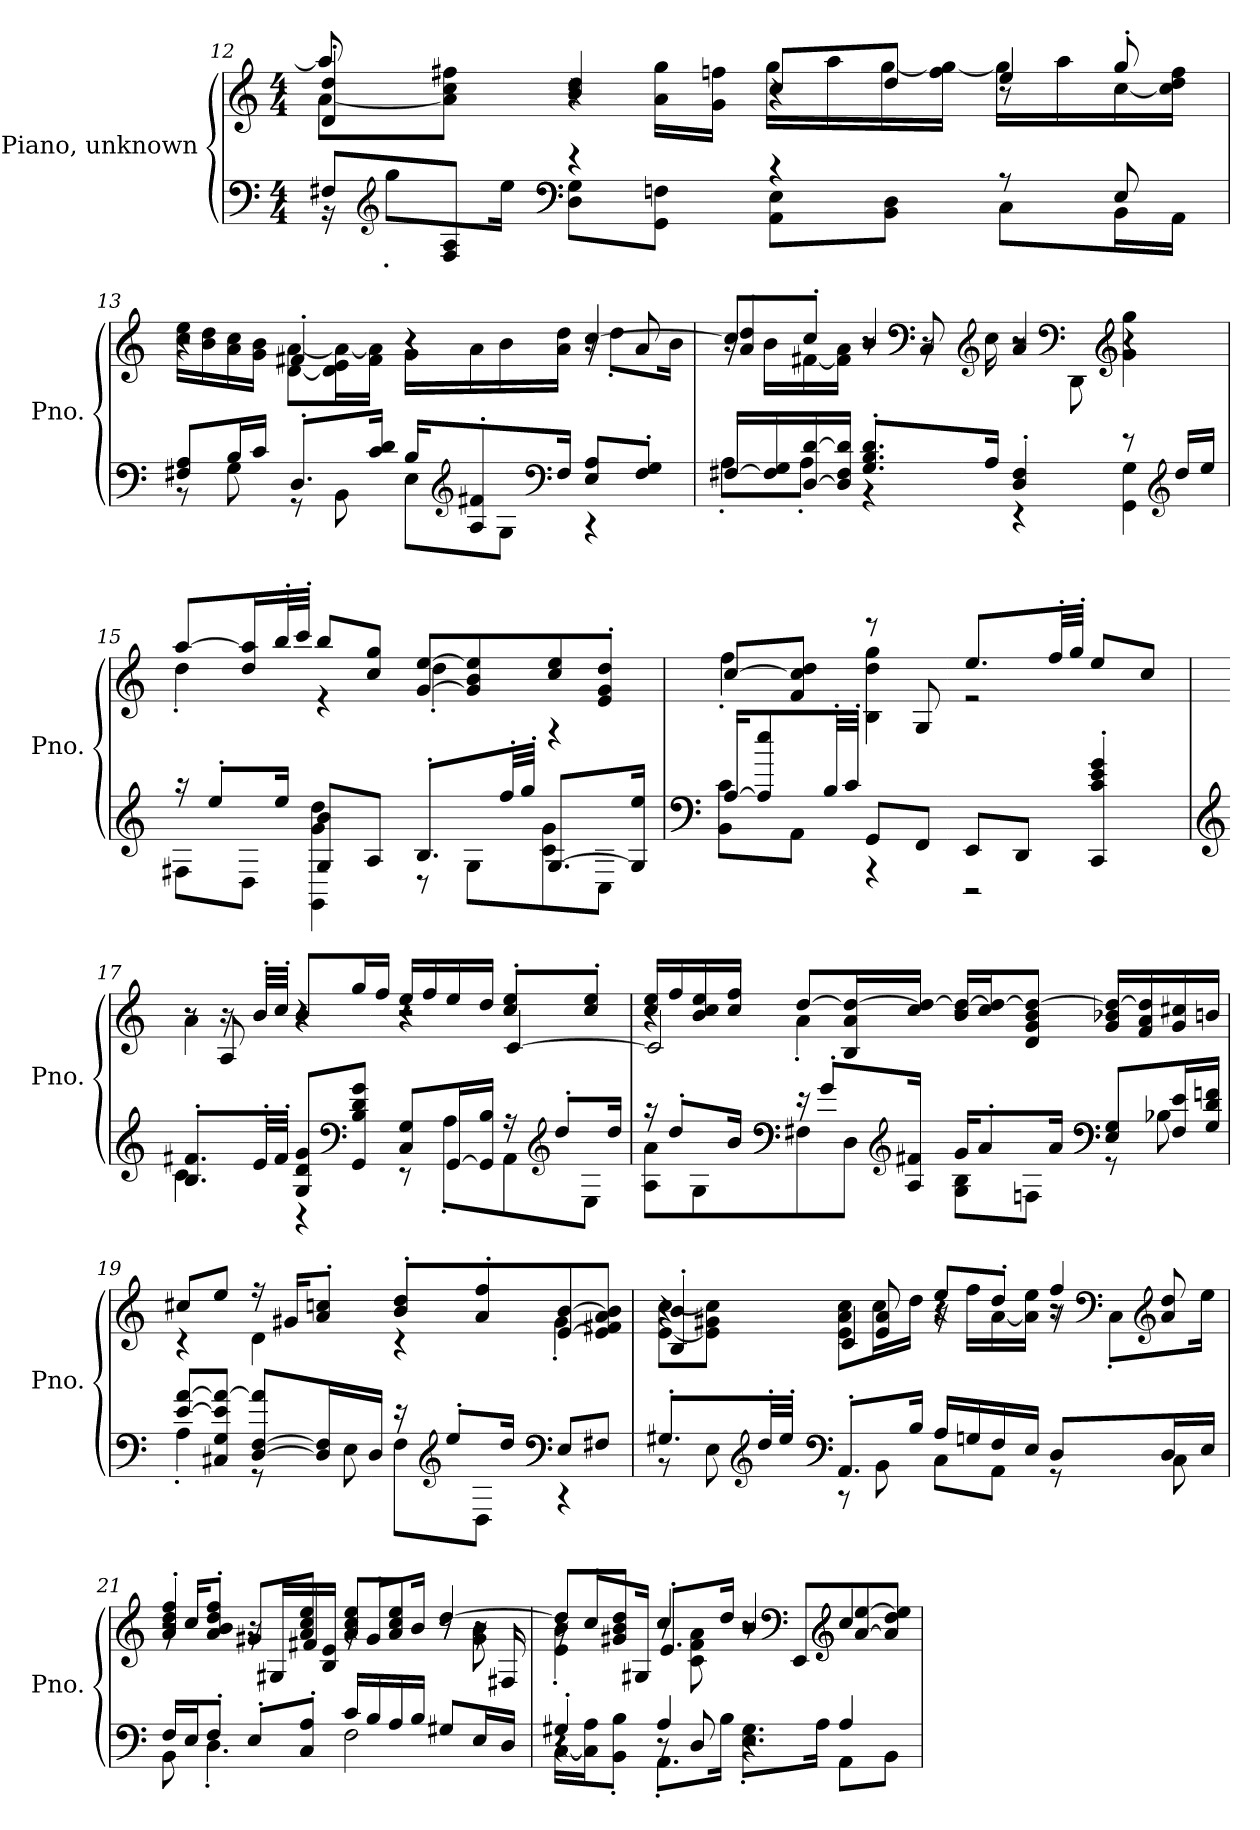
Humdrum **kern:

**kern	**kern
*part1	*part1
*staff2	*staff1
*I"Piano, unknown	*
*I'Pno.	*
!!LO:LB:g=z
*clefF4	*clefG2
*k[]	*k[]
*M4/4	*M4/4
=12	=12
*^	*^
*	*	*	*^
8F#X/L	16r	4d/' 4dd/'	[8a\L	8aa/]
*clefG2	*	*	*	*
.	8gg'\L	.	.	.
8F#/ 8A/J	.	.	8a\] 8cc\ 8ff#X\J	8r
.	16ee\Jk	.	.	.
*clefF4	*	*	*	*
4r	8D\ 8G\L	4b/ 4dd/	8r	4r
.	8GG\ 8Fn\J	.	16a\ 16gg\LL	.
.	.	.	16g\ 16ffn\JJ	.
4r	8AA\ 8E\L	8cc/L	16gg\LL	4r
.	.	.	16aa\	.
.	8BB\ 8D\J	8dd/J	[16gg\	.
.	.	.	16ff\ 16gg\_JJ	.
8r	8C\L	4ee/	16gg\LL]	8r
.	.	.	16aa\	.
8E/	16BB\L	.	[16cc\	8gg'/
.	16AA\JJ	.	16cc\] 16dd\ 16ff\JJ	.
!!LO:LB:g=z	!!	!!
=13	=13	=13	=13	=13
8F#X/ 8A/L	8r	4r	16cc\ 16ee\LL	2r
.	.	.	16b\ 16dd\	.
16B/L	8G\	.	16a\ 16cc\	.
16c/JJ	.	.	16g\ 16b\JJ	.
8.D'/L	8r	4f#X'/	[8d\ [8a\L	.
.	8BB\	.	16d\] 16e\ 16a\_L	.
16c/ 16d/Jk	.	.	16f#\ 16a\]JJ	.
16B/KL	8E\L	4r	16g\LL	4r
*clefG2	*	*	*	*
8A/' 8f#X/'	.	.	16a\	.
.	8G\J	.	16b\	.
*clefF4	*	*	*	*
16F#/Jk	.	.	16a\ 16dd\JJ	.
8E/ 8A/L	4r	[4cc/	16r	8r
.	.	.	8dd'\L	.
8F#/' 8G/'J	.	.	.	8a/
.	.	.	16b\Jk	.
!!LO:LB:g=z	!!	!!
=14	=14	=14	=14	=14
[16F#X/LL	8A'\L	8cc/L]	16r	4a/' 4dd/'
16F#/] 16G/	.	.	16b\LL	.
[16D/ [16d/	8A'\J	8cc'/J	[16f#X\	.
16D/] 16F#/ 16d/]JJ	.	.	16f#\] 16a\JJ	.
8.G/' 8.B/' 8.d/'L	4r	4b/	8r	8r
*	*	*clefF4	*	*
.	.	.	16r	8C/
*	*	*clefG2	*	*
16A/Jk	.	.	16cc\	.
4D/' 4F#/'	4r	4a/	8r	2r
*	*	*clefF4	*	*
.	.	.	8DD\	.
*	*	*clefG2	*	*
8r	4GG\ 4G\	4r	4g\ 4gg\	.
*clefG2	*	*	*	*
16dd/LL	.	.	.	.
16ee/JJ	.	.	.	.
*	*	*	*v	*v
=15	=15	=15	=15
16r	8F#X\L	[8aa/L	4dd'\
8ee'/L	.	.	.
.	8D\J	16dd/ 16aa/]L	.
16ee/Jk	.	32bb'/L	.
.	.	32ccc'/JJJ	.
8G/ 8b/L	4GG\ 4g\ 4dd\	8bb/L	4r
8A/J	.	8cc/ 8gg/J	.
8.B'/L	8r	[8g/ [8ee/L	4dd'\
.	8G\L	8g/] 8b/ 8ee/]	.
32ff'/LL	.	.	.
32gg'/JJJ	.	.	.
[8.G/L	8c\ 8g\	8cc/ 8ee/	4r
.	8C\J	8e/' 8g/' 8dd/'J	.
16G/] 16ee/Jk	.	.	.
!!LO:LB:g=z	!!
=16	=16	=16	=16
*clefF4	*	*	*
[16A/KL	8BB\ 8c\L	[8cc/L	4ff'\
8A/] 8ee/	.	.	.
.	8AA\J	8f/ 8cc/] 8dd/J	.
32B'/LL	.	.	.
32c'/JJJ	.	.	.
8GG/L	4r	8r	4B\ 4dd\ 4gg\
8FF/J	.	8G/	.
8EE/L	2r	8.ee/L	2r
8DD/J	.	.	.
.	.	32ff'/LL	.
.	.	32gg'/JJJ	.
4CC/' 4c/' 4e/' 4g/'	.	8ee/L	.
.	.	8cc/J	.
*	*	*v	*v
=17	=17	=17
*clefG2	*	*
*	*	*^
*	*	*	*^
8.B/' 8.f#X/'L	4c\	8r	4a\	8r
.	.	16r	.	8A/
32e'/LL	.	32b'/LLL	.	.
32f#'/JJJ	.	32cc'/JJJ	.	.
8G/ 8d/ 8g/L	4r	8b/L	4r	4r
*clefF4	*	*	*	*
8GG/ 8B/ 8d/ 8g/J	.	16gg/L	.	.
.	.	16ff/JJ	.	.
8C/ 8G/L	8r	16ee/LL	2r	4r
.	.	16ff/	.	.
[16GG/L	8A'\L	16ee/	.	.
16GG/] 16B/JJ	.	16dd/JJ	.	.
16r	8AA\	8cc/' 8ee/'L	.	[4c/
*clefG2	*	*	*	*
8dd'/L	.	.	.	.
.	8E\J	8cc/' 8ee/'J	.	.
16dd/Jk	.	.	.	.
!!LO:LB:g=z	!!	!!
=18	=18	=18	=18	=18
16r	8A\ 8a\L	16cc/ 16ee/LL	4r	2c/]
8dd'/L	.	16ff/	.	.
.	8G\	16b/ 16cc/ 16ee/	.	.
16b/Jk	.	16cc/ 16ff/JJ	.	.
*clefF4	*	*	*	*
16r	8F#X\	[8dd/L	4a'\	.
8g'/L	.	.	.	.
.	8D\J	16B/ 16a/ 16dd/_L	.	.
*clefG2	*	*	*	*
16A/ 16f#X/Jk	.	16cc/ 16dd/_JJ	.	.
16g/KL	8G\ 8B\L	16b/ 16dd/_LL	2r	2r
8a'/	.	16cc/ 16dd/_J	.	.
.	8Fn\J	8d/ 8g/ 8b/ 8dd/_J	.	.
16a/Jk	.	.	.	.
*clefF4	*	*	*	*
8E/ 8G/L	8r	16g/ 16b-X/ 16dd/_LL	.	.
.	.	16f/ 16a/ 16dd/]	.	.
16F/ 16e/L	8B-X\	16g/ 16cc#X/	.	.
16G/ 16d/ 16fn/JJ	.	16bn/JJ	.	.
*	*	*	*v	*v
!!LO:PB:g=z
=19	=19	=19	=19
[8e/ [8a/L	4A'\	8cc#X/L	4r
8C#X/ 8G/ 8e/] 8a/_J	.	8ee/J	.
[8D/ [8F/ 8a/]L	8r	16r	4d\
.	.	16g#X/KL	.
16D/] 16F/]L	8E\	8a/' 8ccn/'J	.
16D/JJ	.	.	.
16r	8F\L	8b/' 8dd/'L	4r
*clefG2	*	*	*
8ee'/L	.	.	.
.	8D\J	8a/' 8ff/'	.
16dd/Jk	.	.	.
*clefF4	*	*	*
8E/L	4r	[8e/ [8b/	4g#'\
8F#X/J	.	8e/] 8f#X/ 8a/ 8b/]J	.
!!LO:LB:g=z
=20	=20	=20	=20
*	*	*	*^
8.G#X'/L	8r	4r	[8e\ [8cc\L	4B/' 4b/'
.	8E\	.	8e\] 8g#X\ 8cc\]J	.
*clefG2	*	*	*	*
32dd'/LL	.	.	.	.
32ee'/JJJ	.	.	.	.
*clefF4	*	*	*	*
8.AA'/L	8r	8r	8e\ 8a\ 8cc\L	4c/
.	8BB\	8e/ 8a/	16cc\L	.
16B/Jk	.	.	16dd\JJ	.
16A/LL	8C\L	8ee/L	16r	4r
16Gn/	.	.	16ff\LL	.
16F/	8AA\J	8dd'/J	[16a\	.
16E/JJ	.	.	16a\] 16ee\JJ	.
8D/L	8r	4ff/	16r	8r
*	*	*clefF4	*	*
.	.	.	8C'\L	.
*	*	*clefG2	*	*
16D/L	8C\	.	.	8a/ 8dd/
16E/JJ	.	.	16ee\Jk	.
=21	=21	=21	=21	=21
16F/LL	8BB\	4a/' 4dd/' 4ff/'	2r	16r
16E/J	.	.	.	16cc/KL
8F'/J	4.D'\	.	.	8a/' 8b/' 8dd/' 8ff/'J
8E'/L	.	8g#X/L	.	16r
.	.	.	.	16G#X/LL
8C/' 8A/'J	.	8a/ 8cc/ 8ee/J	.	16f#X/
.	.	.	.	16B/ 16e/JJ
16c/LL	2F\	8a/ 8cc/ 8ee/L	4r	16r
16B/	.	.	.	8g#'/L
16A/	.	8a/ 8cc/ 8ee/J	.	.
16B/JJ	.	.	.	16b/Jk
8G#X/L	.	[4dd/	8r	8r
16E/L	.	.	8g#\ 8b\	16r
16D/JJ	.	.	.	16F#X/
!!LO:LB:g=z	!!	!!
=22	=22	=22	=22	=22
*	*^	*	*	*
4G#X'/	[16C\LL	4r	8dd/L]	4e\' 4b\'	16r
.	16C\] 16A\J	.	.	.	8cc'/L
.	8BB\' 8B\'J	.	8g#X/ 8b/ 8dd/J	.	.
.	.	.	.	.	16G#X/Jk
4A/	8.AA'\L	8r	4cc/	8r	8.e'/L
.	.	8D/	.	8c\ 8f\ 8a\	.
.	16B\Jk	.	.	.	16dd/Jk
4r	8.E\' 8.G#\'L	2r	4b/	2r	8r
*	*	*	*clefF4	*	*
.	.	.	.	.	8EE/L
.	16A\Jk	.	.	.	.
*	*	*	*clefG2	*	*
4A/	8AA\L	.	4cc'/	.	[8a/ [8ee/
.	8BB\J	.	.	.	8a/] 8dd/ 8ee/]J
*v	*v	*v	*	*	*
*	*v	*v	*v
=	=
*-	*-
